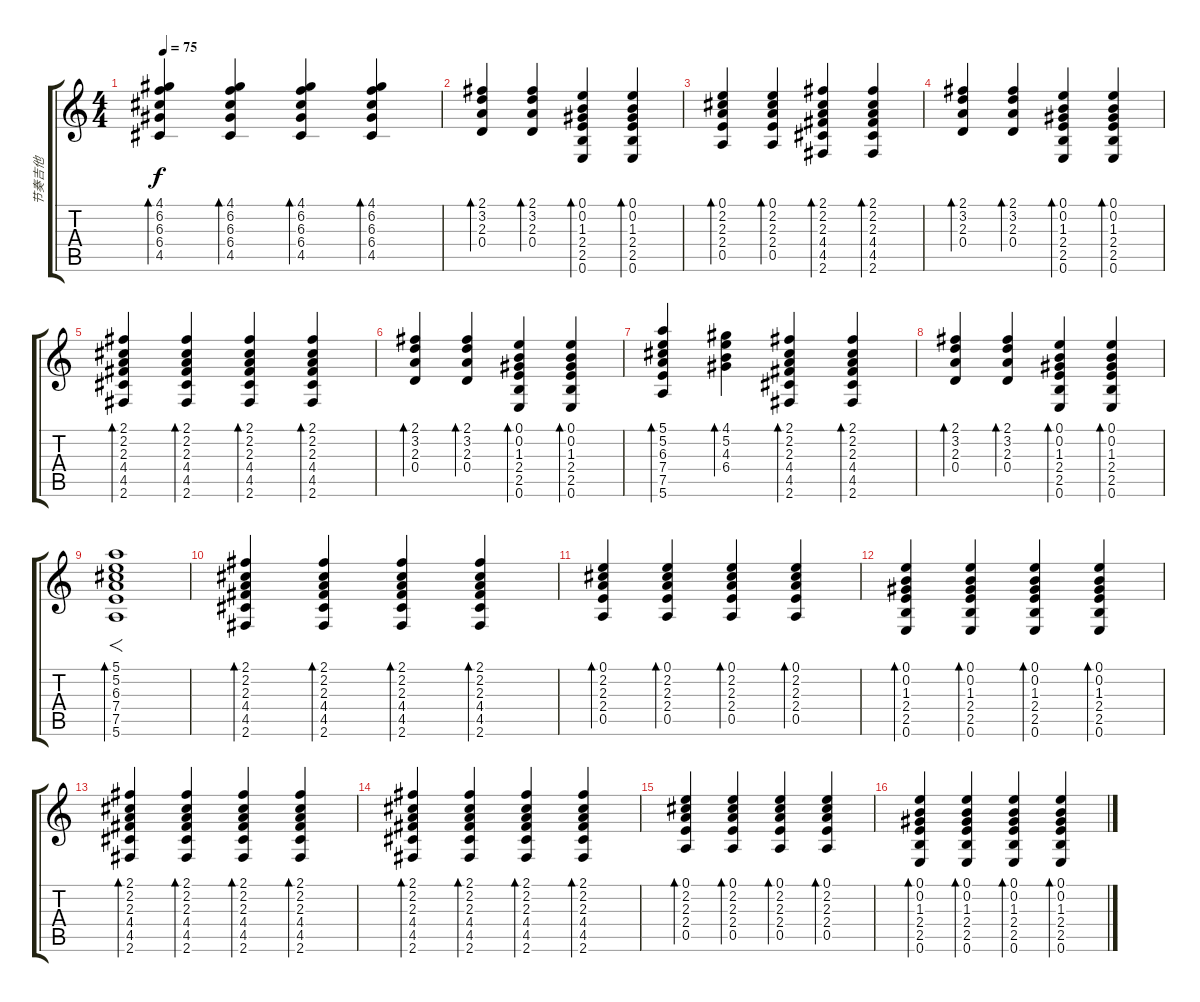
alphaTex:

\track ("节奏吉他" "节奏吉他") {instrument acousticguitarsteel}
\staff {score tabs}
\tuning (E4 B3 G3 D3 A2 E2) {hide}
\ts (4 4)
\tempo 75
\clef g2
\ks c
(4.1 6.2 6.3 6.4 4.5).4{bd 60 dy f} (4.1 6.2 6.3 6.4 4.5).4{bd 60} (4.1 6.2 6.3 6.4 4.5).4{bd 60} (4.1 6.2 6.3 6.4 4.5).4{bd 60} |
(2.1 3.2 2.3 0.4).4{bd 60} (2.1 3.2 2.3 0.4).4{bd 60} (0.1 0.2 1.3 2.4 2.5 0.6).4{bd 60} (0.1 0.2 1.3 2.4 2.5 0.6).4{bd 60} |
(0.1 2.2 2.3 2.4 0.5).4{bd 60} (0.1 2.2 2.3 2.4 0.5).4{bd 60} (2.1 2.2 2.3 4.4 4.5 2.6).4{bd 60} (2.1 2.2 2.3 4.4 4.5 2.6).4{bd 60} |
(2.1 3.2 2.3 0.4).4{bd 60} (2.1 3.2 2.3 0.4).4{bd 60} (0.1 0.2 1.3 2.4 2.5 0.6).4{bd 60} (0.1 0.2 1.3 2.4 2.5 0.6).4{bd 60} |
(2.1 2.2 2.3 4.4 4.5 2.6).4{bd 60} (2.1 2.2 2.3 4.4 4.5 2.6).4{bd 60} (2.1 2.2 2.3 4.4 4.5 2.6).4{bd 60} (2.1 2.2 2.3 4.4 4.5 2.6).4{bd 60} |
(2.1 3.2 2.3 0.4).4{bd 60} (2.1 3.2 2.3 0.4).4{bd 60} (0.1 0.2 1.3 2.4 2.5 0.6).4{bd 60} (0.1 0.2 1.3 2.4 2.5 0.6).4{bd 60} |
(5.1 5.2 6.3 7.4 7.5 5.6).4{bd 60} (4.1 5.2 4.3 6.4).4{bd 60} (2.1 2.2 2.3 4.4 4.5 2.6).4{bd 60} (2.1 2.2 2.3 4.4 4.5 2.6).4{bd 60} |
(2.1 3.2 2.3 0.4).4{bd 60} (2.1 3.2 2.3 0.4).4{bd 60} (0.1 0.2 1.3 2.4 2.5 0.6).4{bd 60} (0.1 0.2 1.3 2.4 2.5 0.6).4{bd 60} |
(5.1 5.2 6.3 7.4 7.5 5.6).1{f bd 240} |
(2.1 2.2 2.3 4.4 4.5 2.6).4{bd 60} (2.1 2.2 2.3 4.4 4.5 2.6).4{bd 60} (2.1 2.2 2.3 4.4 4.5 2.6).4{bd 60} (2.1 2.2 2.3 4.4 4.5 2.6).4{bd 60} |
(0.1 2.2 2.3 2.4 0.5).4{bd 60} (0.1 2.2 2.3 2.4 0.5).4{bd 60} (0.1 2.2 2.3 2.4 0.5).4{bd 60} (0.1 2.2 2.3 2.4 0.5).4{bd 60} |
(0.1 0.2 1.3 2.4 2.5 0.6).4{bd 60} (0.1 0.2 1.3 2.4 2.5 0.6).4{bd 60} (0.1 0.2 1.3 2.4 2.5 0.6).4{bd 60} (0.1 0.2 1.3 2.4 2.5 0.6).4{bd 60} |
(2.1 2.2 2.3 4.4 4.5 2.6).4{bd 60} (2.1 2.2 2.3 4.4 4.5 2.6).4{bd 60} (2.1 2.2 2.3 4.4 4.5 2.6).4{bd 60} (2.1 2.2 2.3 4.4 4.5 2.6).4{bd 60} |
(2.1 2.2 2.3 4.4 4.5 2.6).4{bd 60} (2.1 2.2 2.3 4.4 4.5 2.6).4{bd 60} (2.1 2.2 2.3 4.4 4.5 2.6).4{bd 60} (2.1 2.2 2.3 4.4 4.5 2.6).4{bd 60} |
(0.1 2.2 2.3 2.4 0.5).4{bd 60} (0.1 2.2 2.3 2.4 0.5).4{bd 60} (0.1 2.2 2.3 2.4 0.5).4{bd 60} (0.1 2.2 2.3 2.4 0.5).4{bd 60} |
(0.1 0.2 1.3 2.4 2.5 0.6).4{bd 60} (0.1 0.2 1.3 2.4 2.5 0.6).4{bd 60} (0.1 0.2 1.3 2.4 2.5 0.6).4{bd 60} (0.1 0.2 1.3 2.4 2.5 0.6).4{bd 60}
